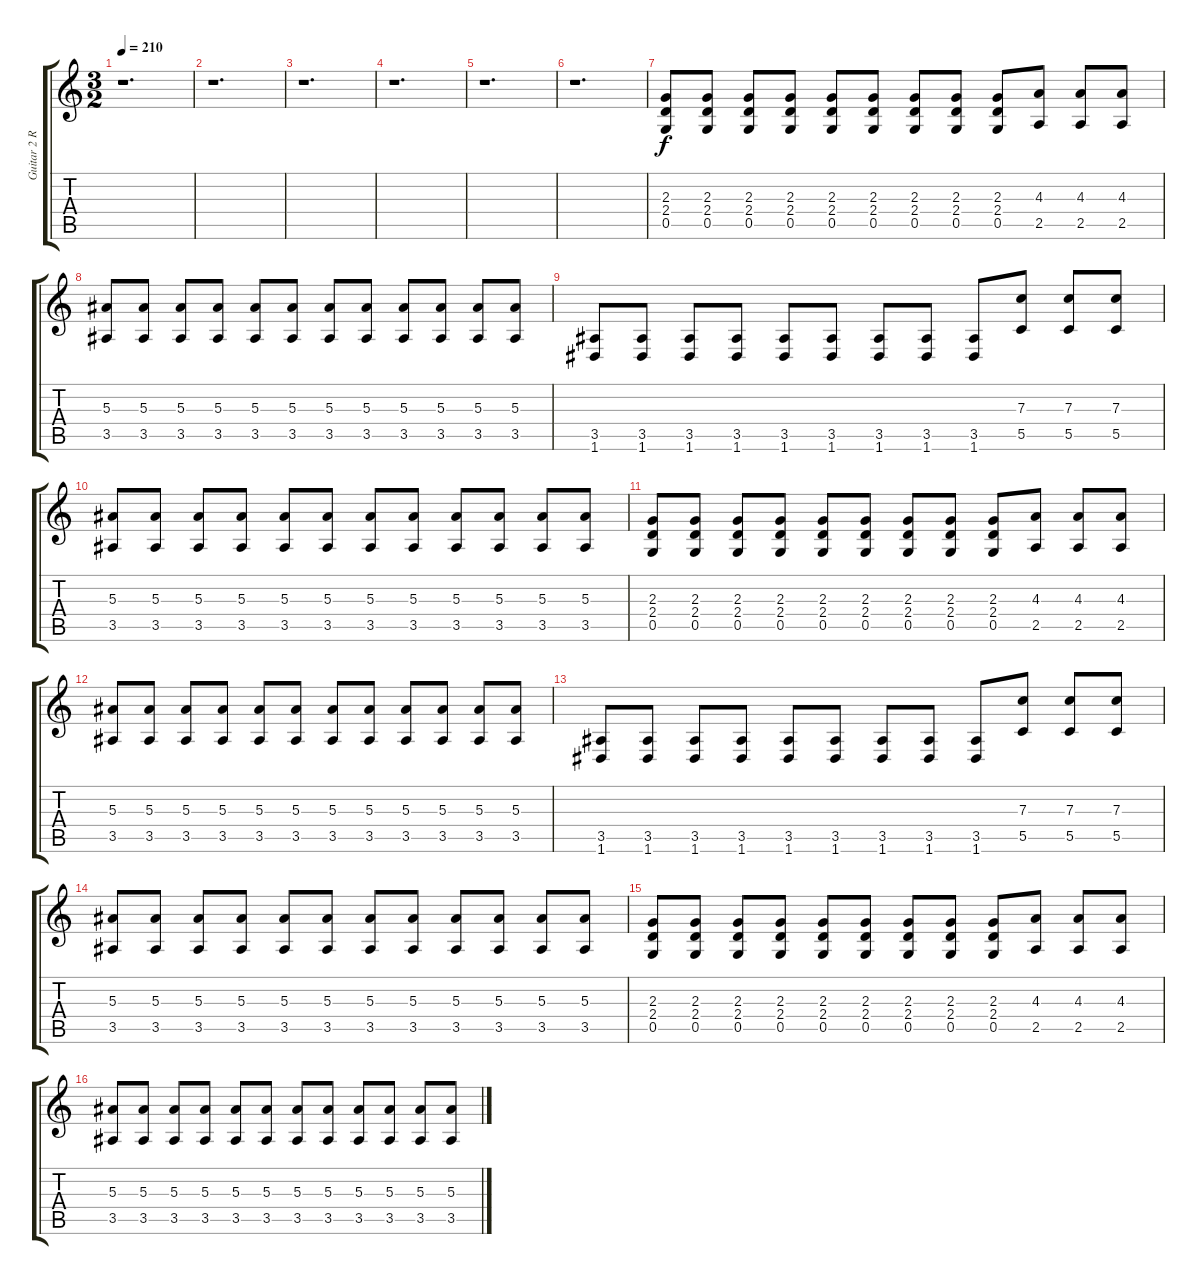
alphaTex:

\track ("Guitar 2 Rhythm" "Guitar 2 R") {instrument distortionguitar}
\staff {score tabs}
\tuning (D4 A3 F3 C3 G2 D2) {hide}
\ts (3 2)
\tempo 210
\clef g2
\ks c
r.1{d dy f} |
r.1{d} |
r.1{d} |
r.1{d} |
r.1{d} |
r.1{d} |
(2.3 2.4 0.5).8 (2.3 2.4 0.5).8 (2.3 2.4 0.5).8 (2.3 2.4 0.5).8 (2.3 2.4 0.5).8 (2.3 2.4 0.5).8 (2.3 2.4 0.5).8 (2.3 2.4 0.5).8 (2.3 2.4 0.5).8 (4.3 2.5).8 (4.3 2.5).8 (4.3 2.5).8 |
(5.3 3.5).8 (5.3 3.5).8 (5.3 3.5).8 (5.3 3.5).8 (5.3 3.5).8 (5.3 3.5).8 (5.3 3.5).8 (5.3 3.5).8 (5.3 3.5).8 (5.3 3.5).8 (5.3 3.5).8 (5.3 3.5).8 |
(3.5 1.6).8 (3.5 1.6).8 (3.5 1.6).8 (3.5 1.6).8 (3.5 1.6).8 (3.5 1.6).8 (3.5 1.6).8 (3.5 1.6).8 (3.5 1.6).8 (7.3 5.5).8 (7.3 5.5).8 (7.3 5.5).8 |
(5.3 3.5).8 (5.3 3.5).8 (5.3 3.5).8 (5.3 3.5).8 (5.3 3.5).8 (5.3 3.5).8 (5.3 3.5).8 (5.3 3.5).8 (5.3 3.5).8 (5.3 3.5).8 (5.3 3.5).8 (5.3 3.5).8 |
(2.3 2.4 0.5).8 (2.3 2.4 0.5).8 (2.3 2.4 0.5).8 (2.3 2.4 0.5).8 (2.3 2.4 0.5).8 (2.3 2.4 0.5).8 (2.3 2.4 0.5).8 (2.3 2.4 0.5).8 (2.3 2.4 0.5).8 (4.3 2.5).8 (4.3 2.5).8 (4.3 2.5).8 |
(5.3 3.5).8 (5.3 3.5).8 (5.3 3.5).8 (5.3 3.5).8 (5.3 3.5).8 (5.3 3.5).8 (5.3 3.5).8 (5.3 3.5).8 (5.3 3.5).8 (5.3 3.5).8 (5.3 3.5).8 (5.3 3.5).8 |
(3.5 1.6).8 (3.5 1.6).8 (3.5 1.6).8 (3.5 1.6).8 (3.5 1.6).8 (3.5 1.6).8 (3.5 1.6).8 (3.5 1.6).8 (3.5 1.6).8 (7.3 5.5).8 (7.3 5.5).8 (7.3 5.5).8 |
(5.3 3.5).8 (5.3 3.5).8 (5.3 3.5).8 (5.3 3.5).8 (5.3 3.5).8 (5.3 3.5).8 (5.3 3.5).8 (5.3 3.5).8 (5.3 3.5).8 (5.3 3.5).8 (5.3 3.5).8 (5.3 3.5).8 |
(2.3 2.4 0.5).8 (2.3 2.4 0.5).8 (2.3 2.4 0.5).8 (2.3 2.4 0.5).8 (2.3 2.4 0.5).8 (2.3 2.4 0.5).8 (2.3 2.4 0.5).8 (2.3 2.4 0.5).8 (2.3 2.4 0.5).8 (4.3 2.5).8 (4.3 2.5).8 (4.3 2.5).8 |
(5.3 3.5).8 (5.3 3.5).8 (5.3 3.5).8 (5.3 3.5).8 (5.3 3.5).8 (5.3 3.5).8 (5.3 3.5).8 (5.3 3.5).8 (5.3 3.5).8 (5.3 3.5).8 (5.3 3.5).8 (5.3 3.5).8
